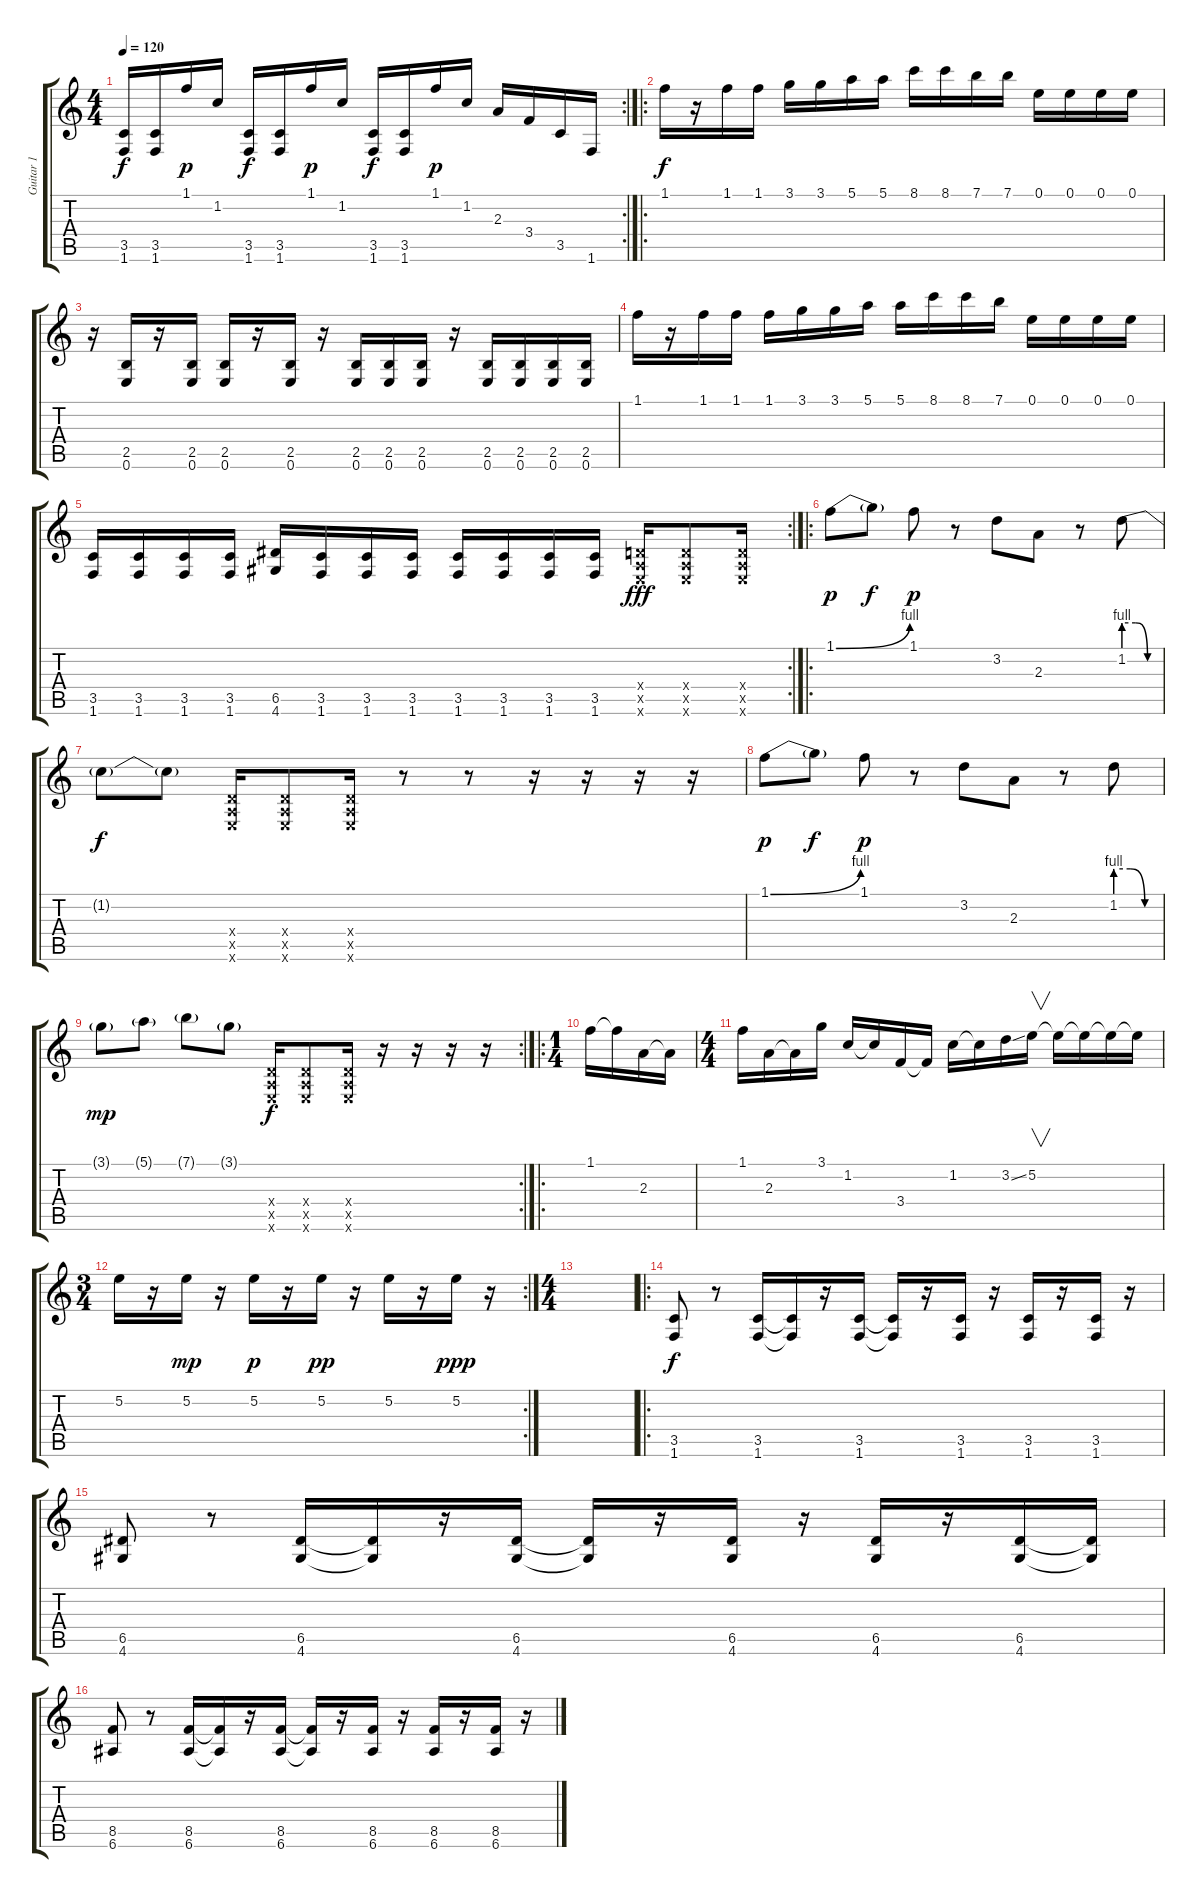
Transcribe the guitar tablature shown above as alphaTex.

\track ("Guitar 1" "Guitar 1") {instrument distortionguitar}
\staff {score tabs}
\tuning (E4 B3 G3 D3 A2 E2) {hide}
\rc 2
\ts (4 4)
\tempo 120
\clef g2
\ks c
(3.5 1.6).16{dy f} (3.5 1.6).16 1.1.16{dy p} 1.2.16 (3.5 1.6).16{dy f} (3.5 1.6).16 1.1.16{dy p} 1.2.16 (3.5 1.6).16{dy f} (3.5 1.6).16 1.1.16{dy p} 1.2.16 2.3.16 3.4.16 3.5.16 1.6.16 |
\ro
1.1.16{dy f} r.16 1.1.16 1.1.16 3.1.16 3.1.16 5.1.16 5.1.16 8.1.16 8.1.16 7.1.16 7.1.16 0.1.16 0.1.16 0.1.16 0.1.16 |
r.16 (2.5 0.6).16 r.16 (2.5 0.6).16 (2.5 0.6).16 r.16 (2.5 0.6).16 r.16 (2.5 0.6).16 (2.5 0.6).16 (2.5 0.6).16 r.16 (2.5 0.6).16 (2.5 0.6).16 (2.5 0.6).16 (2.5 0.6).16 |
1.1.16 r.16 1.1.16 1.1.16 1.1.16 3.1.16 3.1.16 5.1.16 5.1.16 8.1.16 8.1.16 7.1.16 0.1.16 0.1.16 0.1.16 0.1.16 |
\rc 2
(3.5 1.6).16 (3.5 1.6).16 (3.5 1.6).16 (3.5 1.6).16 (6.5 4.6).16 (3.5 1.6).16 (3.5 1.6).16 (3.5 1.6).16 (3.5 1.6).16 (3.5 1.6).16 (3.5 1.6).16 (3.5 1.6).16 (0.4{x} 0.5{x} 0.6{x}).16{dy fff} (0.4{x} 0.5{x} 0.6{x}).8 (0.4{x} 0.5{x} 0.6{x}).16 |
\ro
1.1{be (bend 0 0 60 4)}.8{dy p} 1.1{t}.8{dy f} 1.1.8{dy p} r.8 3.2.8 2.3.8 r.8 1.2{be (custom 0 4 20 4 40 0 60 0)}.8 |
1.2{t}.8{dy f} 1.2{t}.8 (0.4{x} 0.5{x} 0.6{x}).16 (0.4{x} 0.5{x} 0.6{x}).8 (0.4{x} 0.5{x} 0.6{x}).16 r.8 r.8 r.16 r.16 r.16 r.16 |
1.1{be (bend 0 0 60 4)}.8{dy p} 1.1{t}.8{dy f} 1.1.8{dy p} r.8 3.2.8 2.3.8 r.8 1.2{be (custom 0 4 20 4 40 0 60 0)}.8 |
\rc 2
3.1{g}.8{dy mp} 5.1{g}.8 7.1{g}.8 3.1{g}.8 (0.4{x} 0.5{x} 0.6{x}).16{dy f} (0.4{x} 0.5{x} 0.6{x}).8 (0.4{x} 0.5{x} 0.6{x}).16 r.16 r.16 r.16 r.16 |
\ro
\ts (1 4)
1.1.16 1.1{t}.16 2.3.16 2.3{t}.16 |
\ts (4 4)
1.1.16 2.3.16 2.3{t}.16 3.1.16 1.2.16 1.2{t}.16 3.4.16 3.4{t}.16 1.2.16 1.2{t}.16 3.2{ss}.16 5.2.16{v} 5.2{t}.16 5.2{t}.16 5.2{t}.16 5.2{t}.16 |
\rc 2
\ts (3 4)
5.2.16 r.16 5.2.16{dy mp} r.16 5.2.16{dy p} r.16 5.2.16{dy pp} r.16 5.2.16 r.16 5.2.16{dy ppp} r.16 |
\ts (4 4)
|
\ro
(3.5 1.6).8{dy f volume 14 balance 16 instrument distortionguitar} r.8 (3.5 1.6).16 (3.5{t} 1.6{t}).16 r.16 (3.5 1.6).16 (3.5{t} 1.6{t}).16 r.16 (3.5 1.6).16 r.16 (3.5 1.6).16 r.16 (3.5 1.6).16 r.16 |
(6.5 4.6).8 r.8 (6.5 4.6).16 (6.5{t} 4.6{t}).16 r.16 (6.5 4.6).16 (6.5{t} 4.6{t}).16 r.16 (6.5 4.6).16 r.16 (6.5 4.6).16 r.16 (6.5 4.6).16 (6.5{t} 4.6{t}).16 |
(8.5 6.6).8 r.8 (8.5 6.6).16 (8.5{t} 6.6{t}).16 r.16 (8.5 6.6).16 (8.5{t} 6.6{t}).16 r.16 (8.5 6.6).16 r.16 (8.5 6.6).16 r.16 (8.5 6.6).16 r.16
